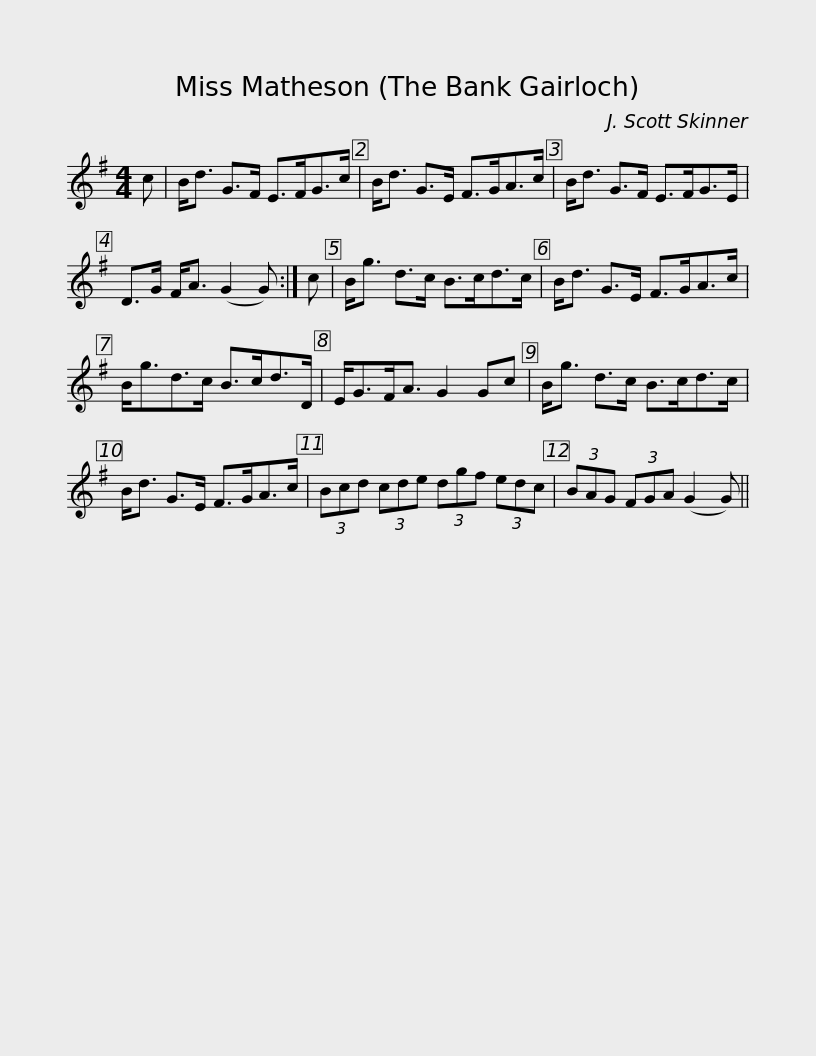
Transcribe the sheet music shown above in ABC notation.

X:1
L:1/8
M:4/4
I:linebreak $
K:G
V:1 treble
V:1
 c | B<d G>F E>FG>c | B<d G>E F>GA>c | B<d G>F E>FG>E | D>G F<A (G2 G) :| %5
 c |$ B<g d>c B>cd>c | B<d G>E F>GA>c | B<gd>c B>cd>D | E<GF<A G2 Gc |$ %10
 B<g d>c B>cd>c | B<d G>E F>GA>c | (3Bcd (3cde (3dgf (3edc | (3BAG (3FGA (G2 G) || %14
